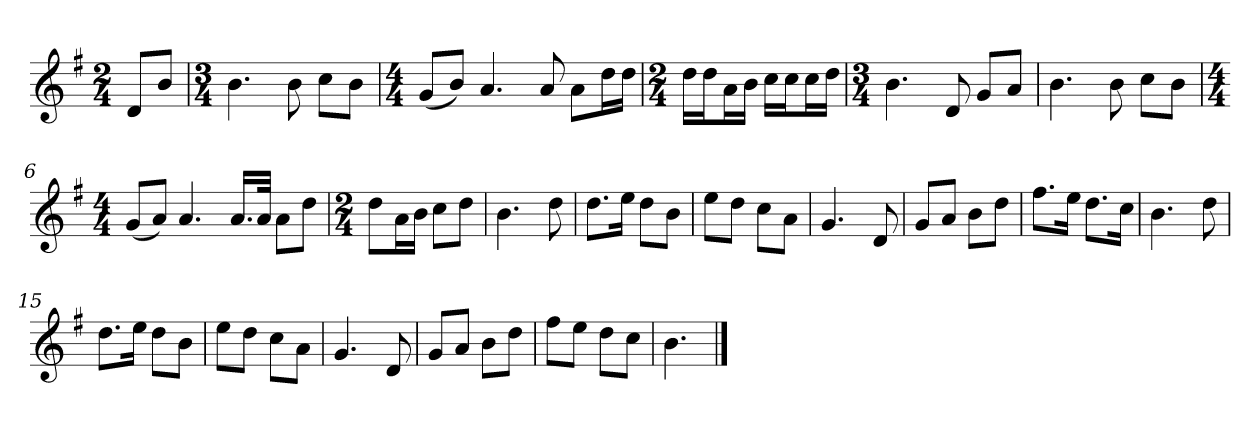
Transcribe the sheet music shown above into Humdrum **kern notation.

**kern
*part1
*staff1
*k[f#]
*M2/4
*MM120
=
8dL
8bJ
=1
*M3/4
4.b
8b
8ccL
8bJ
=2
*M4/4
(8gL
8bJ)
4.a
8a
8aL
16ddL
16ddJJ
=3
*M2/4
16ddLL
16ddJ
16aL
16bJJ
16ccLL
16ccJ
16ccL
16ddJJ
=4
*M3/4
4.b
8d
8gL
8aJ
=5
4.b
8b
8ccL
8bJ
=6
*M4/4
(8gL
8aJ)
4.a
16.aLL
32aJJk
8aL
8ddJ
=7
*M2/4
8ddL
16aL
16bJJ
8ccL
8ddJ
=8
4.b
8dd
=9
8.ddL
16eeJk
8ddL
8bJ
=10
8eeL
8ddJ
8ccL
8aJ
=11
4.g
8d
=12
8gL
8aJ
8bL
8ddJ
=13
8.ff#L
16eeJk
8.ddL
16ccJk
=14
4.b
8dd
=15
8.ddL
16eeJk
8ddL
8bJ
=16
8eeL
8ddJ
8ccL
8aJ
=17
4.g
8d
=18
8gL
8aJ
8bL
8ddJ
=19
8ff#L
8eeJ
8ddL
8ccJ
=20
4.b
==
*-
